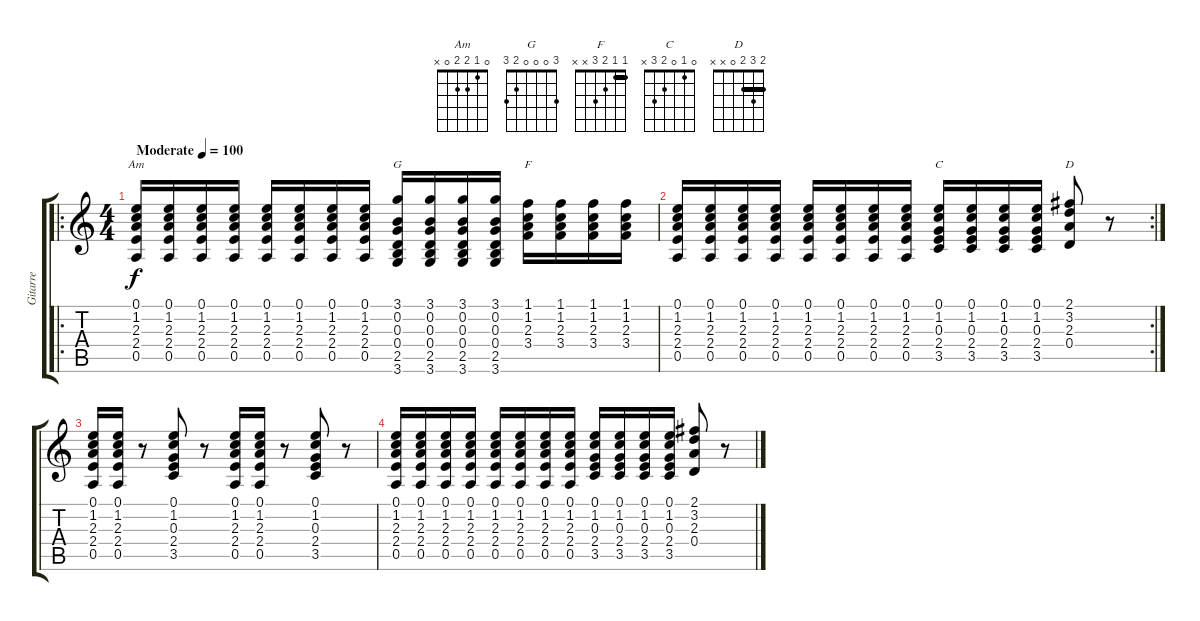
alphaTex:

\track ("Gitarre" "Gitarre") {instrument distortionguitar}
\staff {score tabs}
\tuning (E4 B3 G3 D3 A2 E2) {hide}
\chord ("Am" 0 1 2 2 0 x)
\chord ("G" 3 0 0 0 2 3)
\chord ("F" 1 1 2 3 x x) {barre 1}
\chord ("C" 0 1 0 2 3 x)
\chord ("D" 2 3 2 0 x x) {barre 2}
\ro
\ts (4 4)
\tempo (100 "Moderate")
\clef g2
\ks c
(0.1 1.2 2.3 2.4 0.5).16{ch "Am" dy f instrument distortionguitar} (0.1 1.2 2.3 2.4 0.5).16 (0.1 1.2 2.3 2.4 0.5).16 (0.1 1.2 2.3 2.4 0.5).16 (0.1 1.2 2.3 2.4 0.5).16 (0.1 1.2 2.3 2.4 0.5).16 (0.1 1.2 2.3 2.4 0.5).16 (0.1 1.2 2.3 2.4 0.5).16 (3.1 0.2 0.3 0.4 2.5 3.6).16{ch "G"} (3.1 0.2 0.3 0.4 2.5 3.6).16 (3.1 0.2 0.3 0.4 2.5 3.6).16 (3.1 0.2 0.3 0.4 2.5 3.6).16 (1.1 1.2 2.3 3.4).16{ch "F"} (1.1 1.2 2.3 3.4).16 (1.1 1.2 2.3 3.4).16 (1.1 1.2 2.3 3.4).16 |
\rc 2
(0.1 1.2 2.3 2.4 0.5).16 (0.1 1.2 2.3 2.4 0.5).16 (0.1 1.2 2.3 2.4 0.5).16 (0.1 1.2 2.3 2.4 0.5).16 (0.1 1.2 2.3 2.4 0.5).16 (0.1 1.2 2.3 2.4 0.5).16 (0.1 1.2 2.3 2.4 0.5).16 (0.1 1.2 2.3 2.4 0.5).16 (0.1 1.2 0.3 2.4 3.5).16{ch "C"} (0.1 1.2 0.3 2.4 3.5).16 (0.1 1.2 0.3 2.4 3.5).16 (0.1 1.2 0.3 2.4 3.5).16 (2.1 3.2 2.3 0.4).8{ch "D"} r.8 |
(0.1 1.2 2.3 2.4 0.5).16 (0.1 1.2 2.3 2.4 0.5).16 r.8 (0.1 1.2 0.3 2.4 3.5).8 r.8 (0.1 1.2 2.3 2.4 0.5).16 (0.1 1.2 2.3 2.4 0.5).16 r.8 (0.1 1.2 0.3 2.4 3.5).8 r.8 |
(0.1 1.2 2.3 2.4 0.5).16 (0.1 1.2 2.3 2.4 0.5).16 (0.1 1.2 2.3 2.4 0.5).16 (0.1 1.2 2.3 2.4 0.5).16 (0.1 1.2 2.3 2.4 0.5).16 (0.1 1.2 2.3 2.4 0.5).16 (0.1 1.2 2.3 2.4 0.5).16 (0.1 1.2 2.3 2.4 0.5).16 (0.1 1.2 0.3 2.4 3.5).16 (0.1 1.2 0.3 2.4 3.5).16 (0.1 1.2 0.3 2.4 3.5).16 (0.1 1.2 0.3 2.4 3.5).16 (2.1 3.2 2.3 0.4).8 r.8
